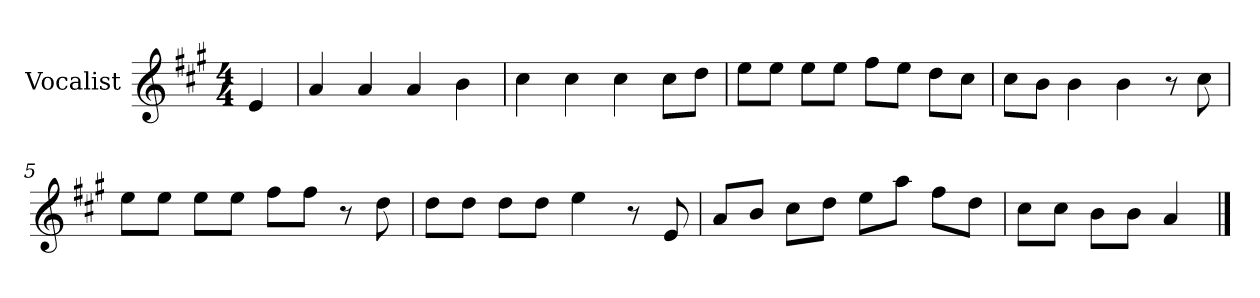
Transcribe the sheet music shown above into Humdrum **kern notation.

**kern
*part1
*staff1
*I"Vocalist
*k[f#c#g#]
*A:
*M4/4
=
4e
=1
4a
4a
4a
4b
=2
4cc#
4cc#
4cc#
8cc#L
8ddJ
=3
8eeL
8eeJ
8eeL
8eeJ
8ff#L
8eeJ
8ddL
8cc#J
=4
8cc#L
8bJ
4b
4b
8r
8cc#
=5
8eeL
8eeJ
8eeL
8eeJ
8ff#L
8ff#J
8r
8dd
=6
8ddL
8ddJ
8ddL
8ddJ
4ee
8r
8e
=7
8aL
8bJ
8cc#L
8ddJ
8eeL
8aaJ
8ff#L
8ddJ
=8
8cc#L
8cc#J
8bL
8bJ
4a
==
*-
